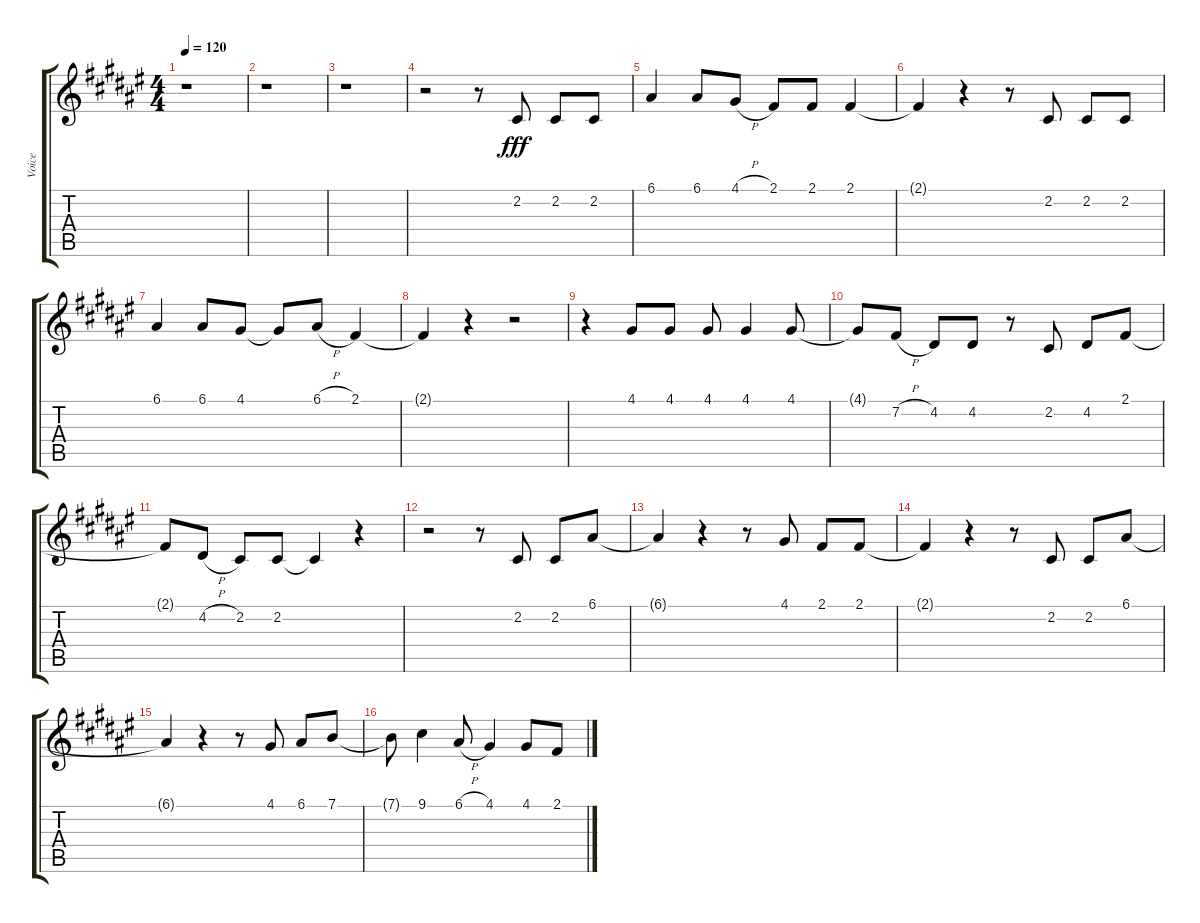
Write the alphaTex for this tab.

\track ("Voice" "Voice") {instrument synthvoice}
\staff {score tabs}
\tuning (E4 B3 G3 D3 A2 E2) {hide}
\ts (4 4)
\tempo 120
\clef g2
\ks f#
r.1{dy fff instrument synthvoice} |
r.1 |
r.1 |
r.2 r.8 2.2.8 2.2.8 2.2.8 |
6.1.4 6.1.8 4.1{h}.8 2.1.8 2.1.8 2.1.4 |
2.1{t}.4 r.4 r.8 2.2.8 2.2.8 2.2.8 |
6.1.4 6.1.8 4.1.8 4.1{t}.8 6.1{h}.8 2.1.4 |
2.1{t}.4 r.4 r.2 |
r.4 4.1.8 4.1.8 4.1.8 4.1.4 4.1.8 |
4.1{t}.8 7.2{h}.8 4.2.8 4.2.8 r.8 2.2.8 4.2.8 2.1.8 |
2.1{t}.8 4.2{h}.8 2.2.8 2.2.8 2.2{t}.4 r.4 |
r.2 r.8 2.2.8 2.2.8 6.1.8 |
6.1{t}.4 r.4 r.8 4.1.8 2.1.8 2.1.8 |
2.1{t}.4 r.4 r.8 2.2.8 2.2.8 6.1.8 |
6.1{t}.4 r.4 r.8 4.1.8 6.1.8 7.1.8 |
7.1{t}.8 9.1.4 6.1{h}.8 4.1.4 4.1.8 2.1.8
